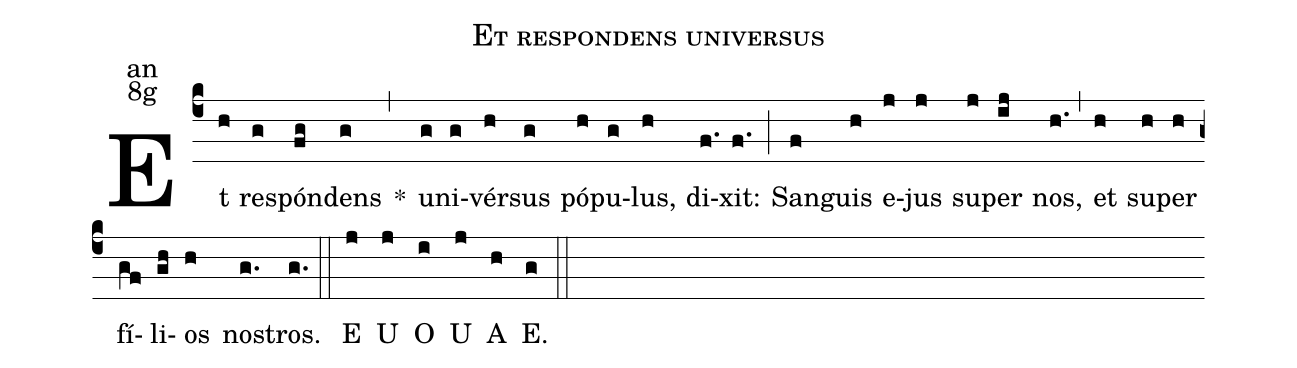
name:Et respondens universus;
office-part:an;
mode:8g;
%%
(c4) Et(h) re(g)spón(fg)dens(g) <sp>*</sp>(,)  u(g)ni(g)vér(h)sus(g) pó(h)pu(g)lus,(h) di(f.)xit:(f.) (;) San(f)guis(h) e(j)jus(j) su(j)per(ij) nos,(h.) (,) et(h) su(h)per(h) fí(gf)li(gh)os(h) no(g.)stros.(g.) (::)
<eu>E(j) U(j) O(i) U(j) A(h) E.(g) </eu>(::)
